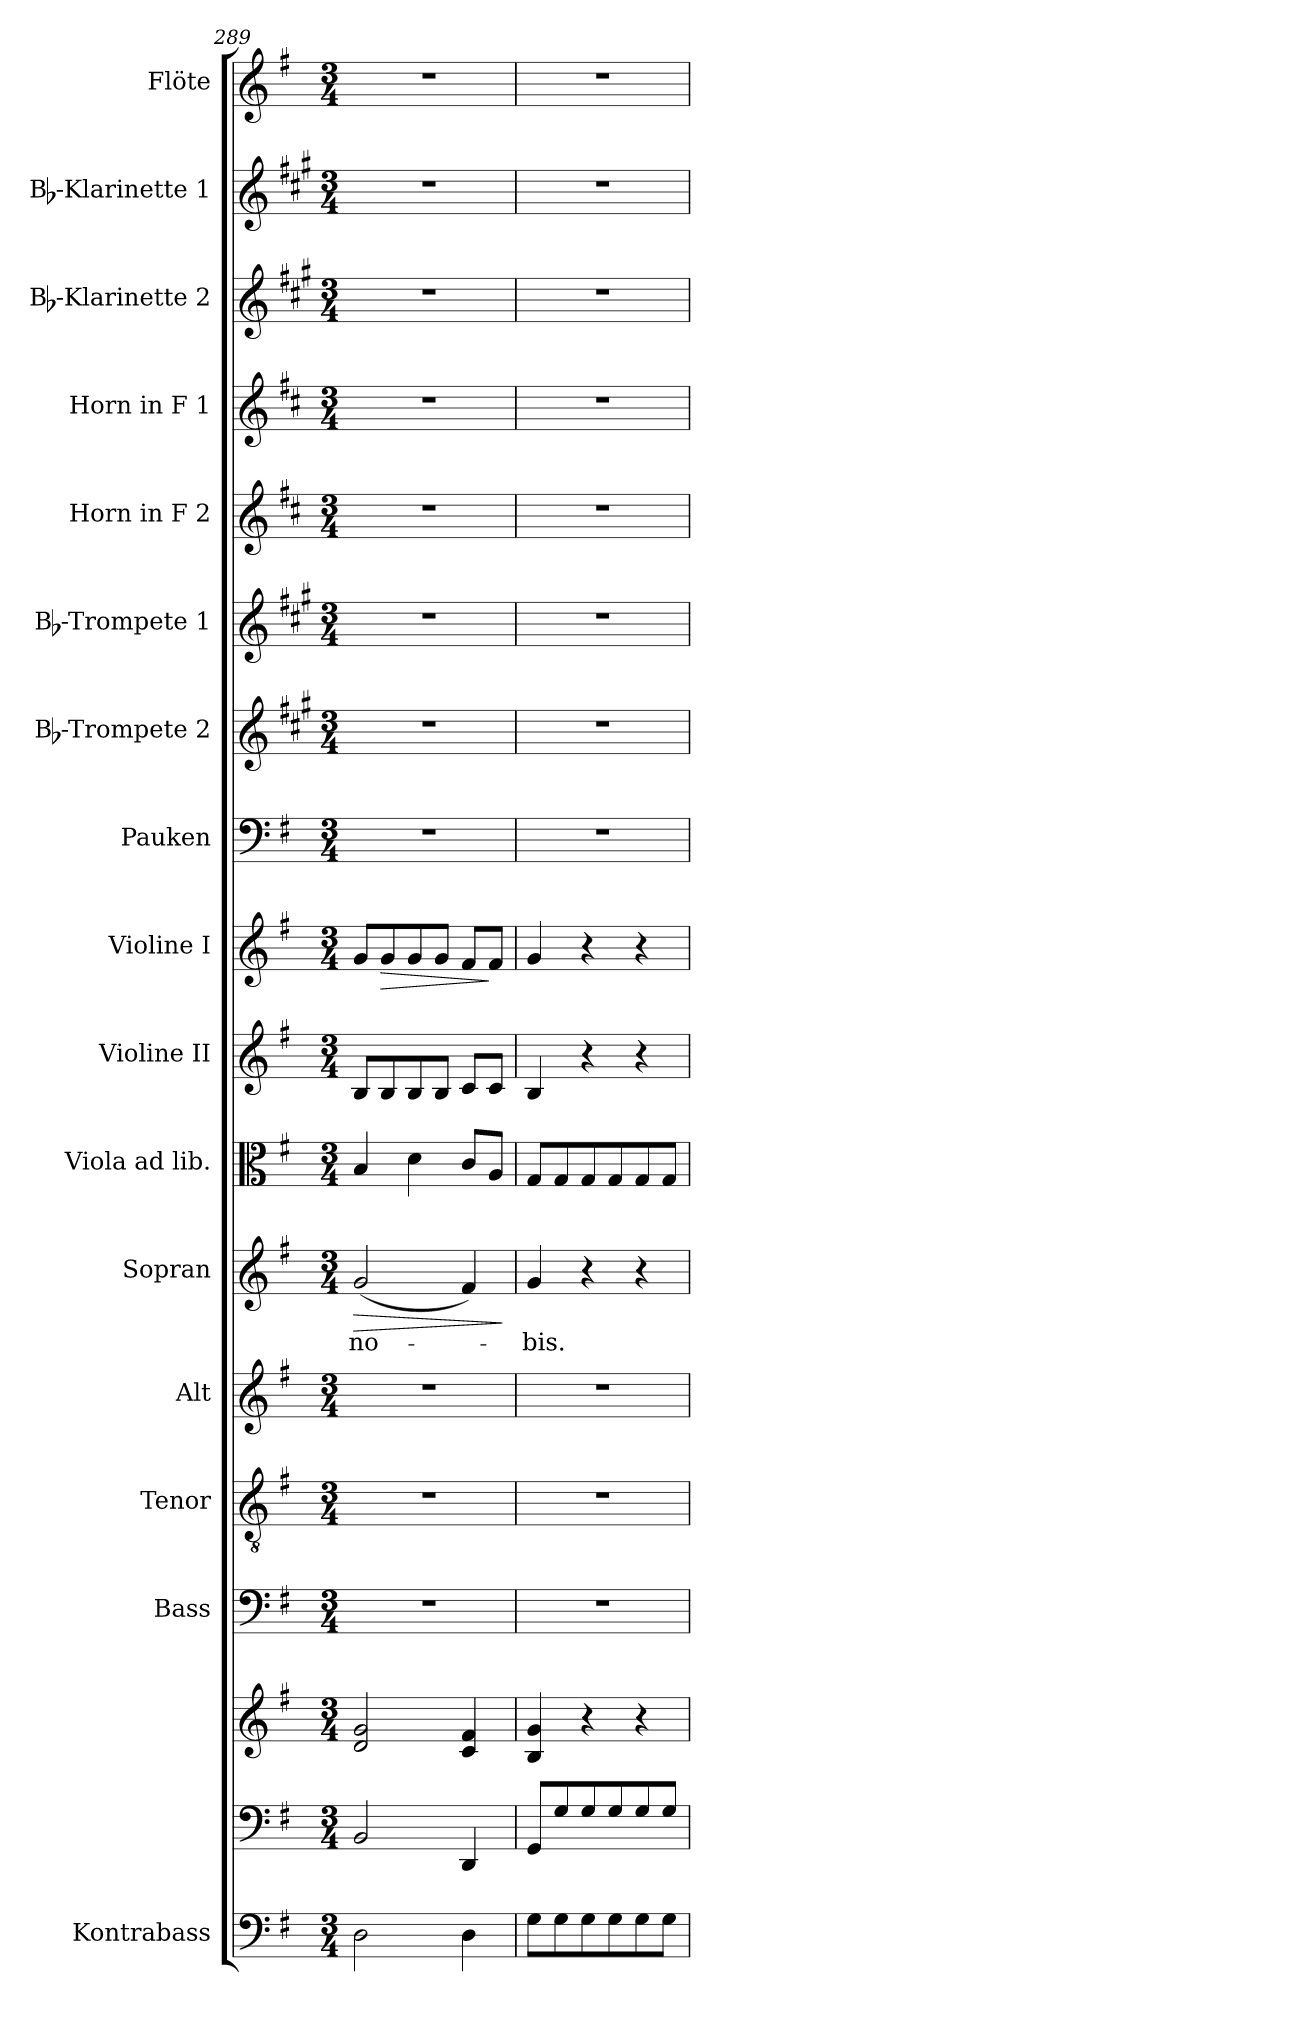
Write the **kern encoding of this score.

**kern	**kern	**kern	**kern	**kern	**kern	**kern	**text	**dynam	**kern	**kern	**kern	**dynam	**kern	**kern	**kern	**kern	**kern	**kern	**kern	**kern
*part17	*part16	*part16	*part15	*part14	*part13	*part12	*part12	*part12	*part11	*part10	*part9	*part9	*part8	*part7	*part6	*part5	*part4	*part3	*part2	*part1
*staff18	*staff17	*staff16	*staff15	*staff14	*staff13	*staff12	*staff12	*staff12	*staff11	*staff10	*staff9	*staff9	*staff8	*staff7	*staff6	*staff5	*staff4	*staff3	*staff2	*staff1
*I"Kontrabass	*	*	*I"Bass	*I"Tenor	*I"Alt	*I"Sopran	*	*	*I"Viola ad lib.	*I"Violine II	*I"Violine I	*	*I"Pauken	*I"Bb-Trompete 2	*I"Bb-Trompete 1	*I"Horn in F 2	*I"Horn in F 1	*I"Bb-Klarinette 2	*I"Bb-Klarinette 1	*I"Flöte
*I'Kb.	*	*	*I'B.	*I'T.	*I'A.	*I'S.	*	*	*I'Vla.	*I'Vl. II	*I'Vl. I	*	*I'Pk.	*I'Bb Trp. 2	*I'Bb Trp. 1	*	*	*I'Bb Kl. 2	*I'Bb Kl. 1	*I'Fl.
*clefF4	*clefF4	*clefG2	*clefF4	*clefGv2	*clefG2	*clefG2	*	*	*clefC3	*clefG2	*clefG2	*	*clefF4	*clefG2	*clefG2	*clefG2	*clefG2	*clefG2	*clefG2	*clefG2
*ITrd7c12	*	*	*	*	*	*	*	*	*	*	*	*	*	*ITrd1c2	*ITrd1c2	*ITrd4c7	*ITrd4c7	*ITrd1c2	*ITrd1c2	*
*k[f#]	*k[f#]	*k[f#]	*k[f#]	*k[f#]	*k[f#]	*k[f#]	*	*	*k[f#]	*k[f#]	*k[f#]	*	*k[f#]	*k[f#]	*k[f#]	*k[f#]	*k[f#]	*k[f#]	*k[f#]	*k[f#]
*G:	*G:	*G:	*G:	*G:	*G:	*G:	*	*	*G:	*G:	*G:	*	*G:	*G:	*G:	*G:	*G:	*G:	*G:	*G:
*M3/4	*M3/4	*M3/4	*M3/4	*M3/4	*M3/4	*M3/4	*	*	*M3/4	*M3/4	*M3/4	*	*M3/4	*M3/4	*M3/4	*M3/4	*M3/4	*M3/4	*M3/4	*M3/4
=289	=289	=289	=289	=289	=289	=289	=289	=289	=289	=289	=289	=289	=289	=289	=289	=289	=289	=289	=289	=289
!	!	!	!	!	!	!	!LO:LY:b	!LO:HP:b	!	!	!	!	!	!	!	!	!	!	!	!
2DD\	2BB/	2d/ 2g/	2.r	2.r	2.r	(<2g/	no-	>	4B/	8B/L	8g/L	.	2.r	2.r	2.r	2.r	2.r	2.r	2.r	2.r
!	!	!	!	!	!	!	!	!	!	!	!	!LO:HP:b	!	!	!	!	!	!	!	!
.	.	.	.	.	.	.	.	.	.	8B/	8g/	>	.	.	.	.	.	.	.	.
.	.	.	.	.	.	.	.	.	4d\	8B/	8g/	.	.	.	.	.	.	.	.	.
.	.	.	.	.	.	.	.	.	.	8B/J	8g/J	.	.	.	.	.	.	.	.	.
4DD\	4DD/	4c/ 4f#/	.	.	.	4f#/)	.	.	8c/L	8c/L	8f#/L	.	.	.	.	.	.	.	.	.
.	.	.	.	.	.	.	.	.	8A/J	8c/J	8f#/J	]	.	.	.	.	.	.	.	.
.	.	.	.	.	.	.	.	]	.	.	.	.	.	.	.	.	.	.	.	.
=290	=290	=290	=290	=290	=290	=290	=290	=290	=290	=290	=290	=290	=290	=290	=290	=290	=290	=290	=290	=290
!	!	!	!	!	!	!	!LO:LY:b	!	!	!	!	!	!	!	!	!	!	!	!	!
8GG\L	8GG/L	4B/ 4g/	2.r	2.r	2.r	4g/	-bis.	.	8G/L	4B/	4g/	.	2.r	2.r	2.r	2.r	2.r	2.r	2.r	2.r
8GG\	8G/	.	.	.	.	.	.	.	8G/	.	.	.	.	.	.	.	.	.	.	.
8GG\	8G/	4r	.	.	.	4r	.	.	8G/	4r	4r	.	.	.	.	.	.	.	.	.
8GG\	8G/	.	.	.	.	.	.	.	8G/	.	.	.	.	.	.	.	.	.	.	.
8GG\	8G/	4r	.	.	.	4r	.	.	8G/	4r	4r	.	.	.	.	.	.	.	.	.
8GG\J	8G/J	.	.	.	.	.	.	.	8G/J	.	.	.	.	.	.	.	.	.	.	.
=	=	=	=	=	=	=	=	=	=	=	=	=	=	=	=	=	=	=	=	=
*-	*-	*-	*-	*-	*-	*-	*-	*-	*-	*-	*-	*-	*-	*-	*-	*-	*-	*-	*-	*-
